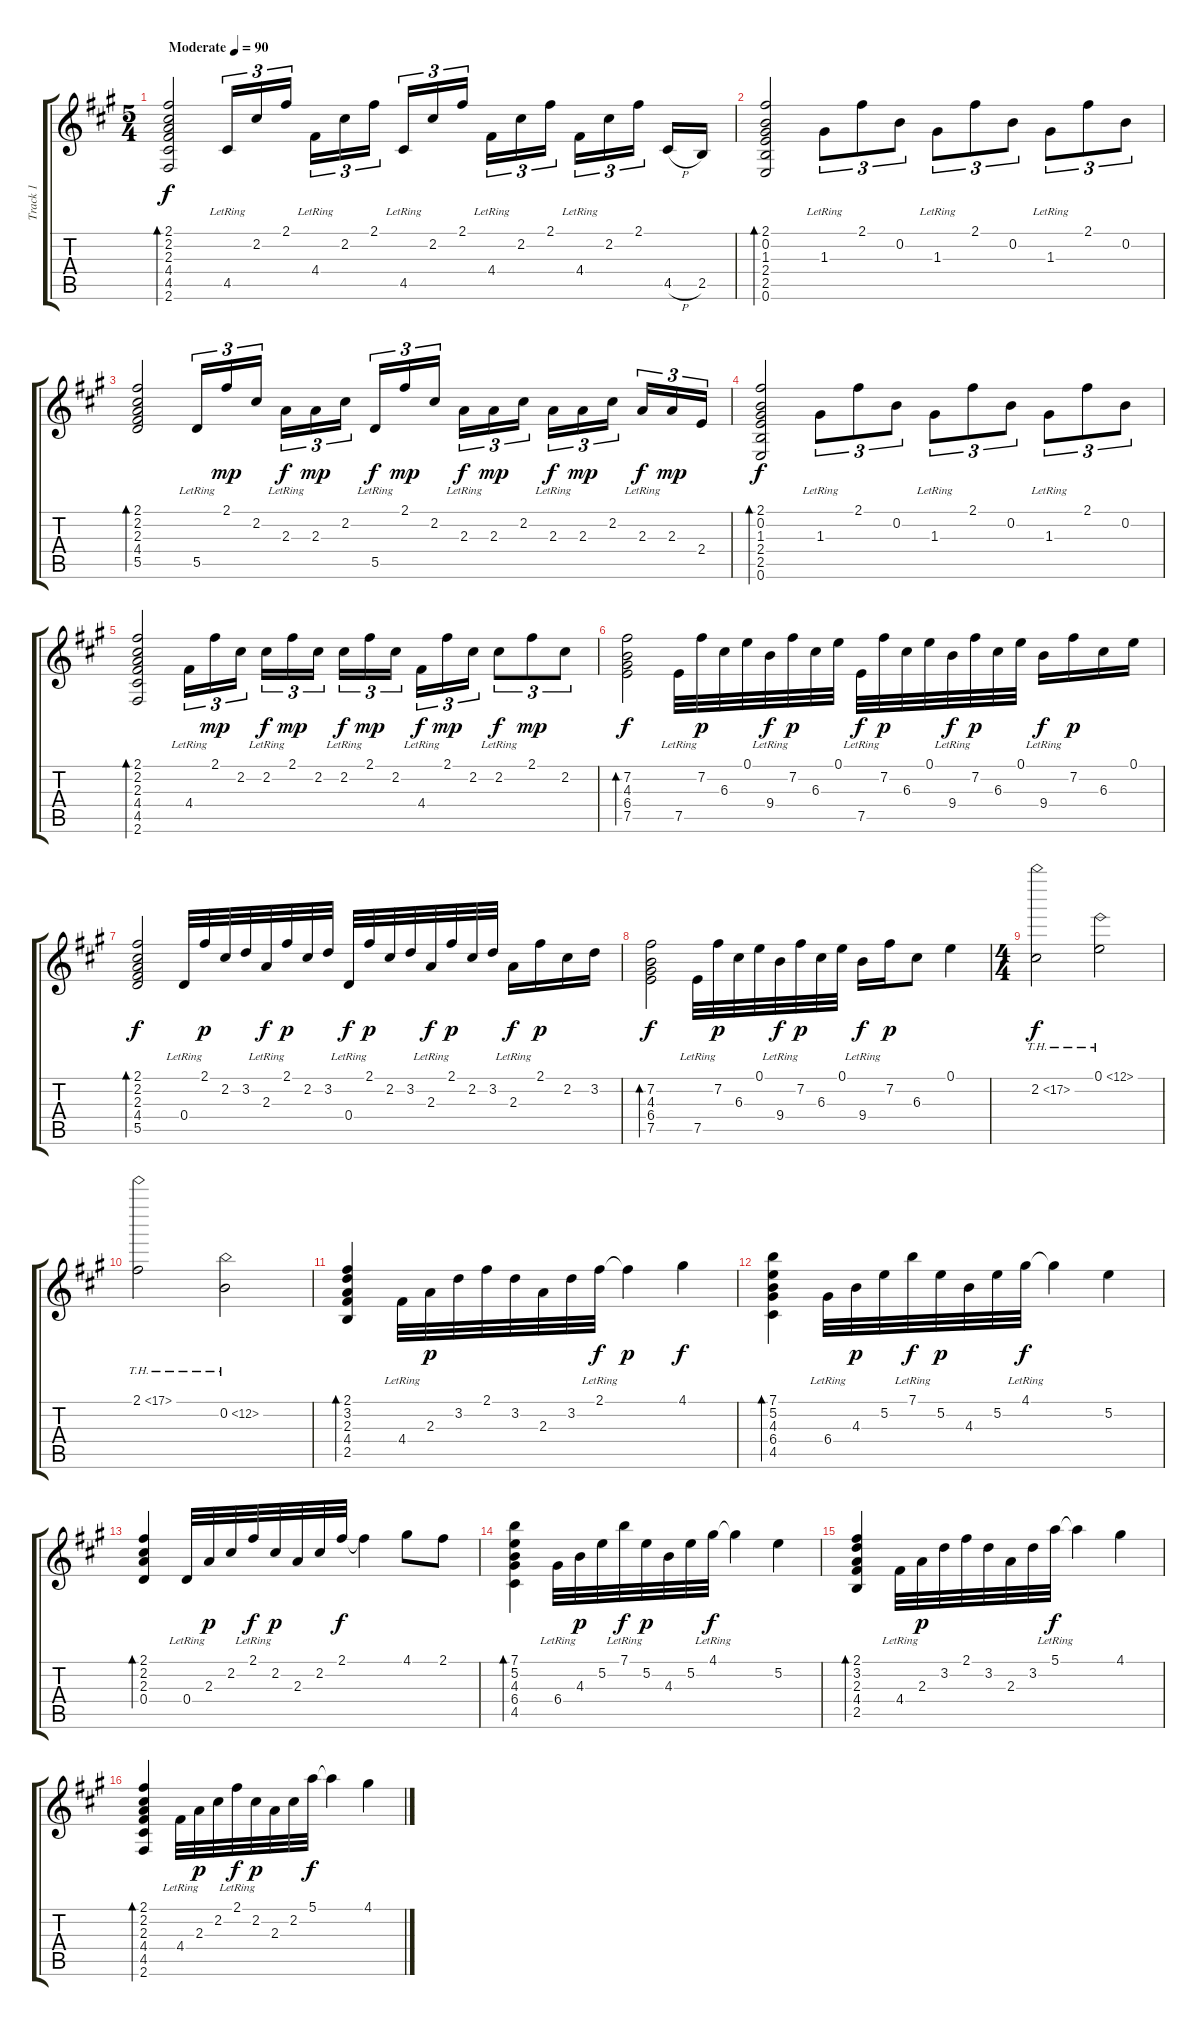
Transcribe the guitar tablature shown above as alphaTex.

\track ("Track 1" "Track 1") {instrument acousticguitarnylon}
\staff {score tabs}
\tuning (E4 B3 G3 D3 A2 E2) {hide}
\ts (5 4)
\tempo (90 "Moderate")
\clef g2
\ks a
(2.1 2.2 2.3 4.4 4.5 2.6).2{bd 120 dy f instrument acousticguitarnylon} 4.5{lr}.16{tu (3 2)} 2.2.16{tu (3 2)} 2.1.16{tu (3 2) beam splitsecondary} 4.4{lr}.16{tu (3 2)} 2.2.16{tu (3 2)} 2.1.16{tu (3 2)} 4.5{lr}.16{tu (3 2)} 2.2.16{tu (3 2)} 2.1.16{tu (3 2) beam splitsecondary} 4.4{lr}.16{tu (3 2)} 2.2.16{tu (3 2)} 2.1.16{tu (3 2)} 4.4{lr}.16{tu (3 2)} 2.2.16{tu (3 2)} 2.1.16{tu (3 2) beam splitsecondary} 4.5{h}.16 2.5.16 |
(2.1 0.2 1.3 2.4 2.5 0.6).2{bd 120} 1.3{lr}.8{tu (3 2)} 2.1.8{tu (3 2)} 0.2.8{tu (3 2)} 1.3{lr}.8{tu (3 2)} 2.1.8{tu (3 2)} 0.2.8{tu (3 2)} 1.3{lr}.8{tu (3 2)} 2.1.8{tu (3 2)} 0.2.8{tu (3 2)} |
(2.1 2.2 2.3 4.4 5.5).2{bd 120} 5.5{lr}.16{tu (3 2)} 2.1.16{tu (3 2) dy mp} 2.2.16{tu (3 2) beam splitsecondary} 2.3{lr}.16{tu (3 2) dy f} 2.3.16{tu (3 2) dy mp} 2.2.16{tu (3 2)} 5.5{lr}.16{tu (3 2) dy f} 2.1.16{tu (3 2) dy mp} 2.2.16{tu (3 2) beam splitsecondary} 2.3{lr}.16{tu (3 2) dy f} 2.3.16{tu (3 2) dy mp} 2.2.16{tu (3 2)} 2.3{lr}.16{tu (3 2) dy f} 2.3.16{tu (3 2) dy mp} 2.2.16{tu (3 2) beam splitsecondary} 2.3{lr}.16{tu (3 2) dy f} 2.3.16{tu (3 2) dy mp} 2.4.16{tu (3 2)} |
(2.1 0.2 1.3 2.4 2.5 0.6).2{bd 120 dy f} 1.3{lr}.8{tu (3 2)} 2.1.8{tu (3 2)} 0.2.8{tu (3 2)} 1.3{lr}.8{tu (3 2)} 2.1.8{tu (3 2)} 0.2.8{tu (3 2)} 1.3{lr}.8{tu (3 2)} 2.1.8{tu (3 2)} 0.2.8{tu (3 2)} |
(2.1 2.2 2.3 4.4 4.5 2.6).2{bd 120} 4.4{lr}.16{tu (3 2)} 2.1.16{tu (3 2) dy mp} 2.2.16{tu (3 2) beam splitsecondary} 2.2{lr}.16{tu (3 2) dy f} 2.1.16{tu (3 2) dy mp} 2.2.16{tu (3 2)} 2.2{lr}.16{tu (3 2) dy f} 2.1.16{tu (3 2) dy mp} 2.2.16{tu (3 2) beam splitsecondary} 4.4{lr}.16{tu (3 2) dy f} 2.1.16{tu (3 2) dy mp} 2.2.16{tu (3 2)} 2.2{lr}.8{tu (3 2) dy f} 2.1.8{tu (3 2) dy mp} 2.2.8{tu (3 2)} |
(7.2 4.3 6.4 7.5).2{bd 120 dy f} 7.5{lr}.32 7.2.32{dy p} 6.3.32 0.1.32 9.4{lr}.32{dy f} 7.2.32{dy p} 6.3.32 0.1.32 7.5{lr}.32{dy f} 7.2.32{dy p} 6.3.32 0.1.32 9.4{lr}.32{dy f} 7.2.32{dy p} 6.3.32 0.1.32 9.4{lr}.16{dy f} 7.2.16{dy p} 6.3.16 0.1.16 |
(2.1 2.2 2.3 4.4 5.5).2{bd 120 dy f} 0.4{lr}.32 2.1.32{dy p} 2.2.32 3.2.32 2.3{lr}.32{dy f} 2.1.32{dy p} 2.2.32 3.2.32 0.4{lr}.32{dy f} 2.1.32{dy p} 2.2.32 3.2.32 2.3{lr}.32{dy f} 2.1.32{dy p} 2.2.32 3.2.32 2.3{lr}.16{dy f} 2.1.16{dy p} 2.2.16 3.2.16 |
(7.2 4.3 6.4 7.5).2{bd 120 dy f} 7.5{lr}.32 7.2.32{dy p} 6.3.32 0.1.32 9.4{lr}.32{dy f} 7.2.32{dy p} 6.3.32 0.1.32 9.4{lr}.16{dy f} 7.2.16{dy p} 6.3.8 0.1.4 |
\ts (4 4)
2.2{th 15}.2{dy f} 0.1{th 12}.2 |
2.1{th 15}.2 0.2{th 12}.2 |
(2.1 3.2 2.3 4.4 2.5).4{bd 60} 4.4{lr}.32 2.3.32{dy p} 3.2.32 2.1.32 3.2.32 2.3.32 3.2.32 2.1{lr}.32{dy f} 2.1{t}.4{dy p} 4.1.4{dy f} |
(7.1 5.2 4.3 6.4 4.5).4{bd 60} 6.4{lr}.32 4.3.32{dy p} 5.2.32 7.1{lr}.32{dy f} 5.2.32{dy p} 4.3.32 5.2.32 4.1{lr}.32{dy f} 4.1{t}.4 5.2.4 |
(2.1 2.2 2.3 0.4).4{bd 60} 0.4{lr}.32 2.3.32{dy p} 2.2.32 2.1{lr}.32{dy f} 2.2.32{dy p} 2.3.32 2.2.32 2.1.32{dy f} 2.1{t}.4 4.1.8 2.1.8 |
(7.1 5.2 4.3 6.4 4.5).4{bd 60} 6.4{lr}.32 4.3.32{dy p} 5.2.32 7.1{lr}.32{dy f} 5.2.32{dy p} 4.3.32 5.2.32 4.1{lr}.32{dy f} 4.1{t}.4 5.2.4 |
(2.1 3.2 2.3 4.4 2.5).4{bd 60} 4.4{lr}.32 2.3.32{dy p} 3.2.32 2.1.32 3.2.32 2.3.32 3.2.32 5.1{lr}.32{dy f} 5.1{t}.4 4.1.4 |
(2.1 2.2 2.3 4.4 4.5 2.6).4{bd 60} 4.4{lr}.32 2.3.32{dy p} 2.2.32 2.1{lr}.32{dy f} 2.2.32{dy p} 2.3.32 2.2.32 5.1.32{dy f} 5.1{t}.4 4.1.4
